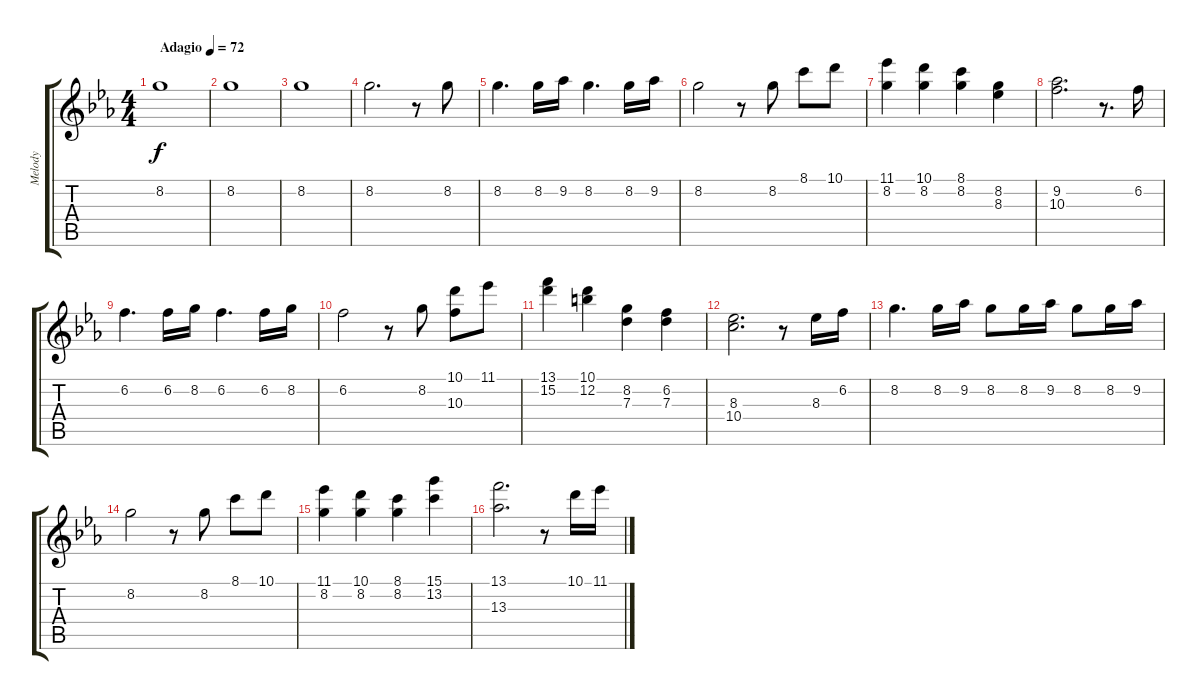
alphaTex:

\track ("Melody" "Melody") {instrument acousticguitarsteel}
\staff {score tabs}
\tuning (E4 B3 G3 D3 A2 E2) {hide}
\ts (4 4)
\tempo (72 "Adagio")
\clef g2
\ks cminor
8.2.1{dy f instrument acousticguitarsteel} |
8.2.1 |
8.2.1 |
8.2.2{d} r.8 8.2.8 |
8.2.4{d} 8.2.16 9.2.16 8.2.4{d} 8.2.16 9.2.16 |
8.2.2 r.8 8.2.8 8.1.8 10.1.8 |
(11.1 8.2).4 (10.1 8.2).4 (8.1 8.2).4 (8.2 8.3).4 |
(9.2 10.3).2{d} r.8{d} 6.2.16 |
6.2.4{d} 6.2.16 8.2.16 6.2.4{d} 6.2.16 8.2.16 |
6.2.2 r.8 8.2.8 (10.1 10.3).8 11.1.8 |
(13.1 15.2).4 (10.1 12.2).4 (8.2 7.3).4 (6.2 7.3).4 |
(8.3 10.4).2{d} r.8 8.3.16 6.2.16 |
8.2.4{d} 8.2.16 9.2.16 8.2.8 8.2.16 9.2.16 8.2.8 8.2.16 9.2.16 |
8.2.2 r.8 8.2.8 8.1.8 10.1.8 |
(11.1 8.2).4 (10.1 8.2).4 (8.1 8.2).4 (15.1 13.2).4 |
(13.1 13.3).2{d} r.8 10.1.16 11.1.16
